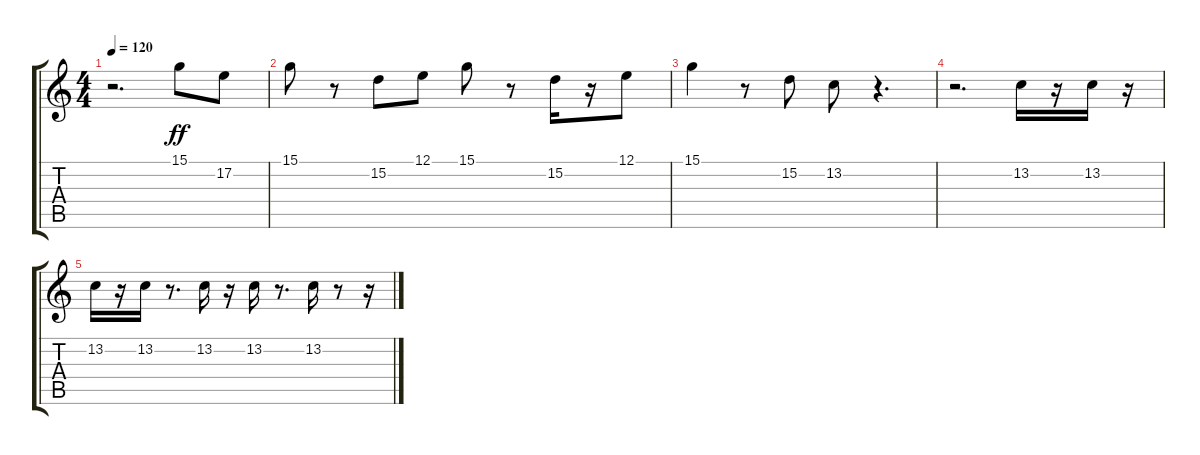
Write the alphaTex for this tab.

\track "" {instrument flute}
\staff {score tabs}
\tuning (E4 B3 G3 D3 A2 E2) {hide}
\ts (4 4)
\tempo 120
\clef g2
\ks c
r.2{d dy ff} 15.1.8 17.2.8 |
15.1.8 r.8 15.2.8 12.1.8 15.1.8 r.8 15.2.16 r.16 12.1.8 |
15.1.4 r.8 15.2.8 13.2.8 r.4{d} |
r.2{d} 13.2.16 r.16 13.2.16 r.16 |
13.2.16 r.16 13.2.16 r.8{d} 13.2.16 r.16 13.2.16 r.8{d} 13.2.16 r.8 r.16
